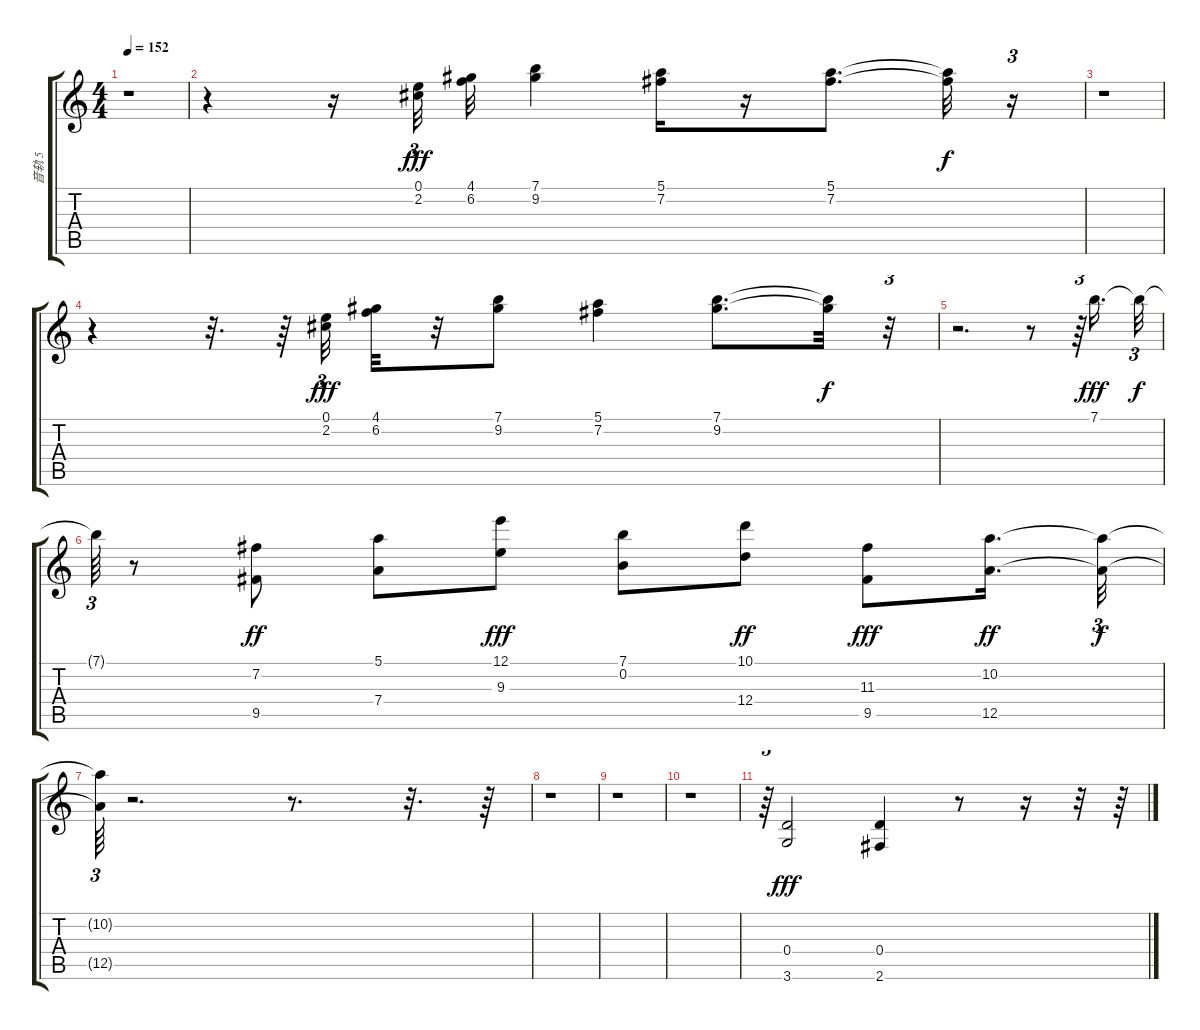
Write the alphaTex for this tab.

\track ("音轨 5" "音轨 5") {instrument distortionguitar}
\staff {score tabs}
\tuning (E4 B3 G3 D3 A2 E2) {hide}
\ts (4 4)
\tempo 152
\clef g2
\ks c
r.1{dy fff} |
r.4 r.16 (0.1 2.2).32{tu (3 2) volume 6} (4.1 6.2).32 (7.1 9.2).4 (5.1 7.2).16 r.16 (5.1 7.2).8{d} (5.1{t} 7.2{t}).32{dy f} r.16{tu (3 2)} |
r.1 |
r.4 r.32{d} r.64 (0.1 2.2).32{tu (3 2) dy fff} (4.1 6.2).32 r.32 (7.1 9.2).8 (5.1 7.2).4 (7.1 9.2).8{d} (7.1{t} 9.2{t}).32{dy f} r.32{tu (3 2)} |
r.2{d} r.8 r.64{tu (3 2)} 7.1.16{d dy fff} 7.1{t}.32{tu (3 2) dy f} |
7.1{t}.64{tu (3 2)} r.8 (7.2 9.5).8{dy ff volume 8} (5.1 7.4).8{volume 6} (12.1 9.3).8{dy fff} (7.1 0.2).8 (10.1 12.4).8{dy ff} (11.3 9.5).8{dy fff} (10.2 12.5).16{d dy ff} (10.2{t} 12.5{t}).32{tu (3 2) dy f} |
(10.2{t} 12.5{t}).64{tu (3 2)} r.2{d} r.8{d} r.32{d} r.64 |
r.1 |
r.1 |
r.1 |
r.64{tu (3 2)} (0.4 3.6).2{dy fff} (0.4 2.6).4 r.8 r.16 r.32 r.64
